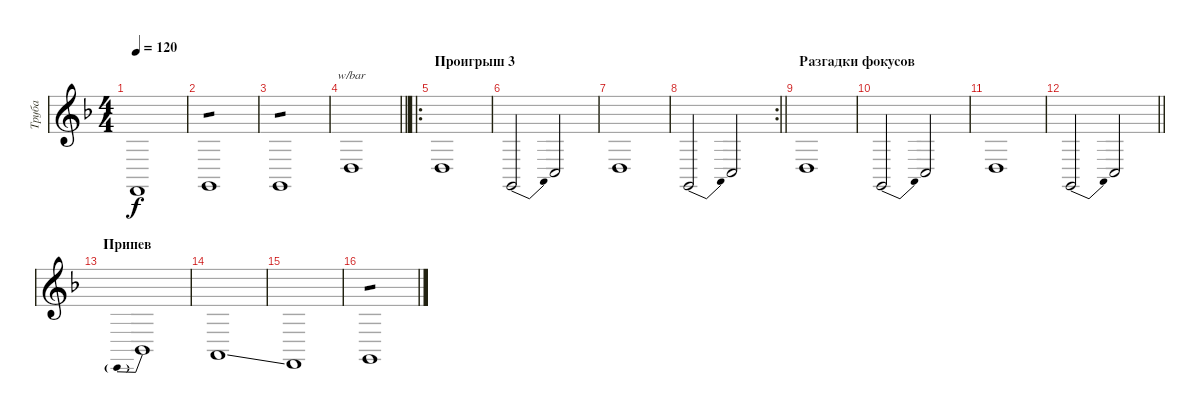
\track ("Труба" "Труба") {instrument trumpet}
\staff {score}
\tuning (E4 B3 G3 D3 A2 E2) {hide}
\ts (4 4)
\tempo 120
\clef g2
\ks f
1.6.1{dy f} |
3.6.1{tp 1} |
3.6.1{tp 1} |
\barLineRight lightlight
5.5.1{tbe (custom default 0 0 29 14 31 16 60 0)} |
\ro
\section ("" "Проигрыш 3")
5.5.1 |
3.6{be (bend 0 0 60 4)}.2 8.6.2 |
5.5.1 |
\rc 2
\barLineRight lightlight
3.6{be (bend 0 0 60 4)}.2 8.6.2 |
\section ("" "Разгадки фокусов")
5.5.1 |
3.6{be (bend 0 0 60 4)}.2 8.6.2 |
5.5.1 |
\barLineRight lightlight
3.6{be (bend 0 0 60 4)}.2 8.6.2 |
\section ("" "Припев")
0.6{be (prebend 0 12 60 12)}.1 |
5.6{ss}.1 |
1.6.1 |
3.6.1{tp 1}
